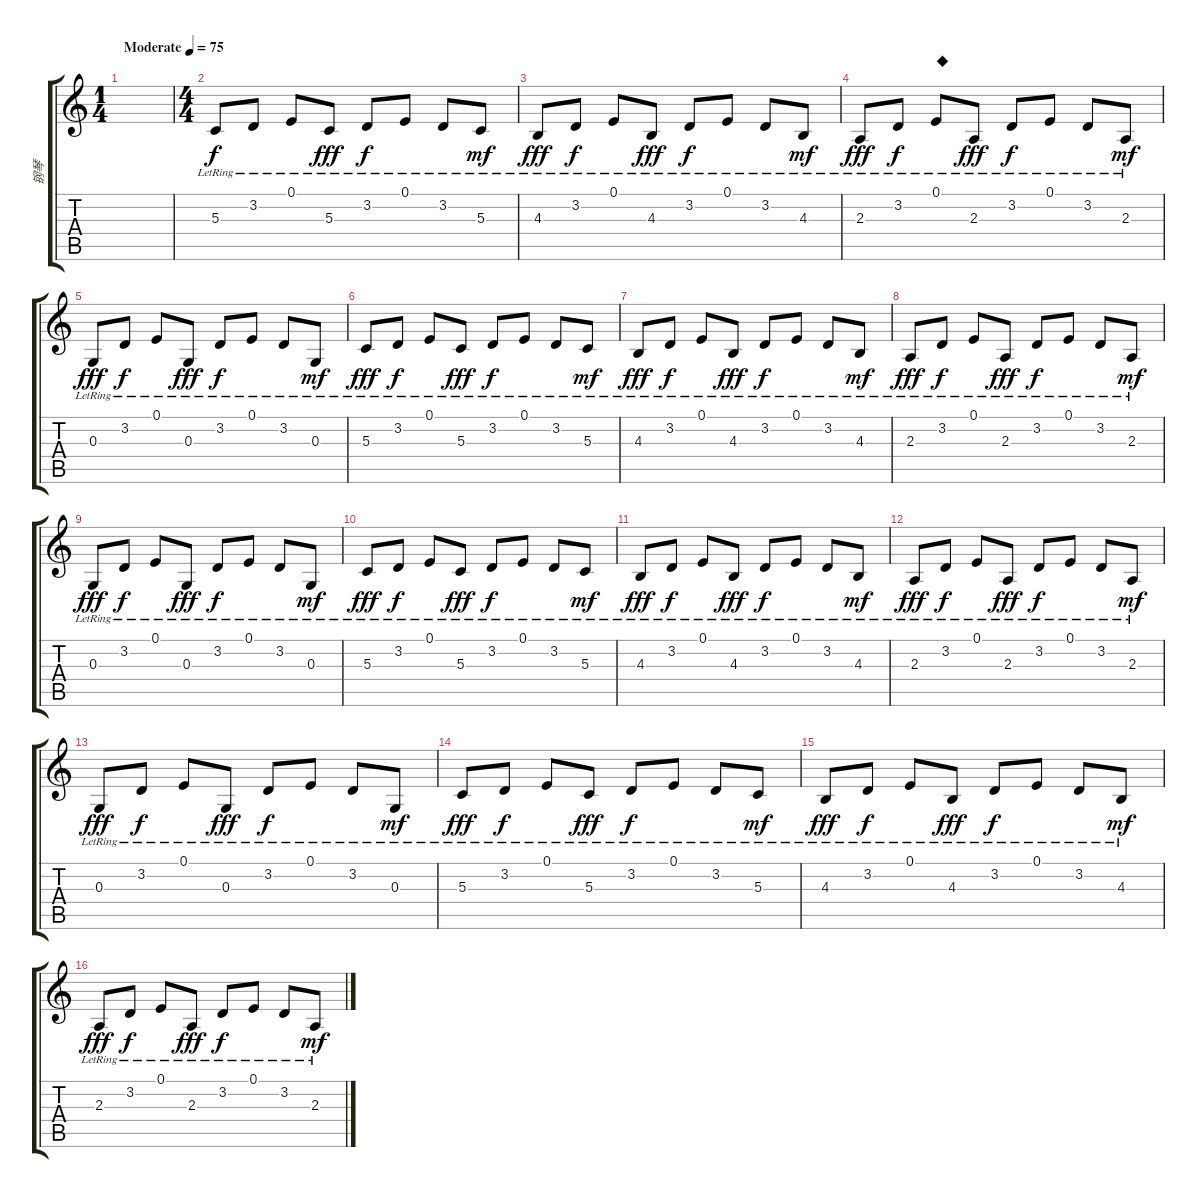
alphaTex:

\track ("钢琴" "钢琴") {instrument brightacousticpiano}
\staff {score tabs}
\tuning (E4 B3 G3 D3 A2 E2) {hide}
\ts (1 4)
\tempo (75 "Moderate")
\clef g2
\ks c
|
\ts (4 4)
5.3{lr}.8 3.2{lr}.8{dy f} 0.1{lr}.8 5.3{lr}.8{dy fff} 3.2{lr}.8{dy f} 0.1{lr}.8 3.2{lr}.8 5.3{lr}.8{dy mf} |
4.3{lr}.8{dy fff} 3.2{lr}.8{dy f} 0.1{lr}.8 4.3{lr}.8{dy fff} 3.2{lr}.8{dy f} 0.1{lr}.8 3.2{lr}.8 4.3{lr}.8{dy mf} |
2.3{lr}.8{dy fff} 3.2{lr}.8{dy f} 0.1{lr}.8{txt "◆"} 2.3{lr}.8{dy fff} 3.2{lr}.8{dy f} 0.1{lr}.8 3.2{lr}.8 2.3{lr}.8{dy mf} |
0.3{lr}.8{dy fff} 3.2{lr}.8{dy f} 0.1{lr}.8 0.3{lr}.8{dy fff} 3.2{lr}.8{dy f} 0.1{lr}.8 3.2{lr}.8 0.3{lr}.8{dy mf} |
5.3{lr}.8{dy fff} 3.2{lr}.8{dy f} 0.1{lr}.8 5.3{lr}.8{dy fff} 3.2{lr}.8{dy f} 0.1{lr}.8 3.2{lr}.8 5.3{lr}.8{dy mf} |
4.3{lr}.8{dy fff} 3.2{lr}.8{dy f} 0.1{lr}.8 4.3{lr}.8{dy fff} 3.2{lr}.8{dy f} 0.1{lr}.8 3.2{lr}.8 4.3{lr}.8{dy mf} |
2.3{lr}.8{dy fff} 3.2{lr}.8{dy f} 0.1{lr}.8 2.3{lr}.8{dy fff} 3.2{lr}.8{dy f} 0.1{lr}.8 3.2{lr}.8 2.3{lr}.8{dy mf} |
0.3{lr}.8{dy fff} 3.2{lr}.8{dy f} 0.1{lr}.8 0.3{lr}.8{dy fff} 3.2{lr}.8{dy f} 0.1{lr}.8 3.2{lr}.8 0.3{lr}.8{dy mf} |
5.3{lr}.8{dy fff} 3.2{lr}.8{dy f} 0.1{lr}.8 5.3{lr}.8{dy fff} 3.2{lr}.8{dy f} 0.1{lr}.8 3.2{lr}.8 5.3{lr}.8{dy mf} |
4.3{lr}.8{dy fff} 3.2{lr}.8{dy f} 0.1{lr}.8 4.3{lr}.8{dy fff} 3.2{lr}.8{dy f} 0.1{lr}.8 3.2{lr}.8 4.3{lr}.8{dy mf} |
2.3{lr}.8{dy fff} 3.2{lr}.8{dy f} 0.1{lr}.8 2.3{lr}.8{dy fff} 3.2{lr}.8{dy f} 0.1{lr}.8 3.2{lr}.8 2.3{lr}.8{dy mf} |
0.3{lr}.8{dy fff} 3.2{lr}.8{dy f} 0.1{lr}.8 0.3{lr}.8{dy fff} 3.2{lr}.8{dy f} 0.1{lr}.8 3.2{lr}.8 0.3{lr}.8{dy mf} |
5.3{lr}.8{dy fff} 3.2{lr}.8{dy f} 0.1{lr}.8 5.3{lr}.8{dy fff} 3.2{lr}.8{dy f} 0.1{lr}.8 3.2{lr}.8 5.3{lr}.8{dy mf} |
4.3{lr}.8{dy fff} 3.2{lr}.8{dy f} 0.1{lr}.8 4.3{lr}.8{dy fff} 3.2{lr}.8{dy f} 0.1{lr}.8 3.2{lr}.8 4.3{lr}.8{dy mf} |
2.3{lr}.8{dy fff} 3.2{lr}.8{dy f} 0.1{lr}.8 2.3{lr}.8{dy fff} 3.2{lr}.8{dy f} 0.1{lr}.8 3.2{lr}.8 2.3{lr}.8{dy mf}
